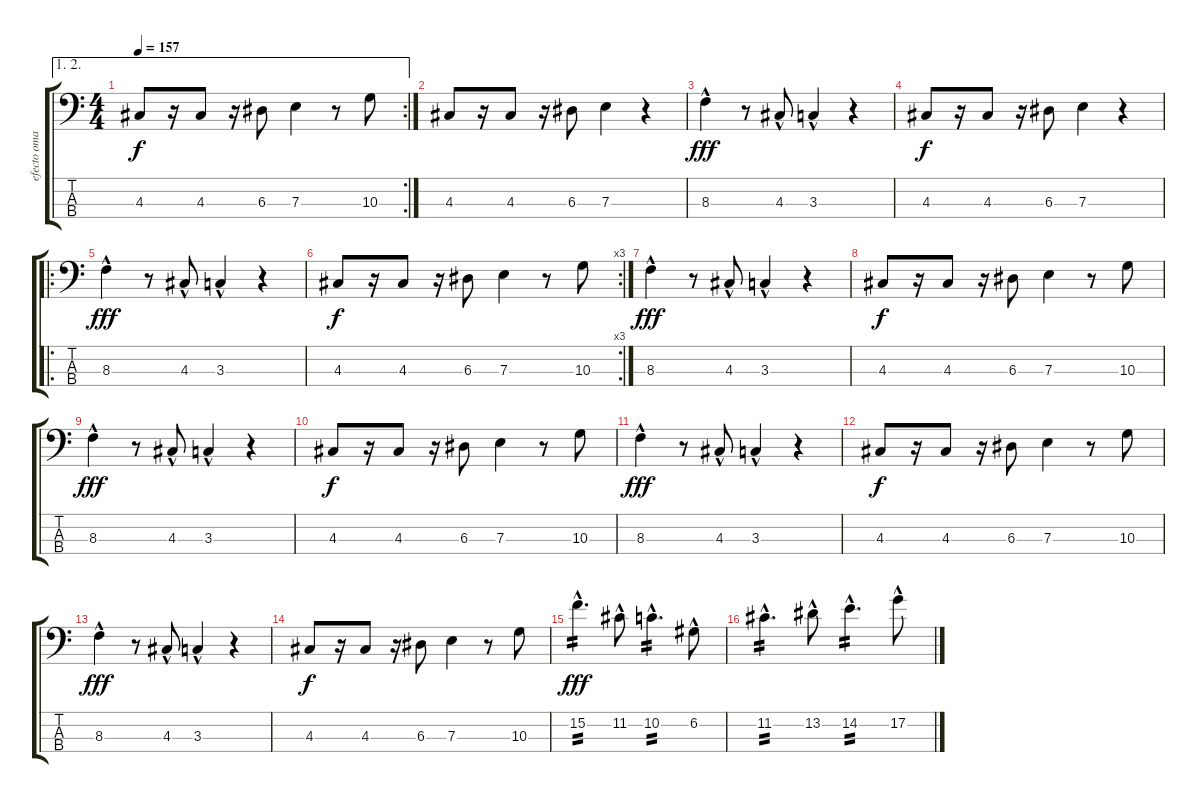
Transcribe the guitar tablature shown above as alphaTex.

\track ("efecto omaili" "efecto oma") {instrument fretlessbass}
\staff {score tabs}
\tuning (G2 D2 A1 E1) {hide}
\ae (1 2)
\rc 2
\ts (4 4)
\tempo 157
\clef f4
\ks c
4.3.8{dy f} r.16 4.3.8 r.16 6.3.8 7.3.4 r.8 10.3.8 |
4.3.8 r.16 4.3.8 r.16 6.3.8 7.3.4 r.4 |
8.3{hac}.4{dy fff} r.8 4.3{hac}.8 3.3{hac}.4 r.4 |
4.3.8{dy f} r.16 4.3.8 r.16 6.3.8 7.3.4 r.4 |
\ro
8.3{hac}.4{dy fff} r.8 4.3{hac}.8 3.3{hac}.4 r.4 |
\rc 3
4.3.8{dy f} r.16 4.3.8 r.16 6.3.8 7.3.4 r.8 10.3.8 |
8.3{hac}.4{dy fff} r.8 4.3{hac}.8 3.3{hac}.4 r.4 |
4.3.8{dy f} r.16 4.3.8 r.16 6.3.8 7.3.4 r.8 10.3.8 |
8.3{hac}.4{dy fff} r.8 4.3{hac}.8 3.3{hac}.4 r.4 |
4.3.8{dy f} r.16 4.3.8 r.16 6.3.8 7.3.4 r.8 10.3.8 |
8.3{hac}.4{dy fff} r.8 4.3{hac}.8 3.3{hac}.4 r.4 |
4.3.8{dy f} r.16 4.3.8 r.16 6.3.8 7.3.4 r.8 10.3.8 |
8.3{hac}.4{dy fff} r.8 4.3{hac}.8 3.3{hac}.4 r.4 |
4.3.8{dy f} r.16 4.3.8 r.16 6.3.8 7.3.4 r.8 10.3.8 |
15.2{hac}.4{d tp 2 dy fff} 11.2{hac}.8 10.2{hac}.4{d tp 2} 6.2{hac}.8 |
11.2{hac}.4{d tp 2} 13.2{hac}.8 14.2{hac}.4{d tp 2} 17.2{hac}.8
